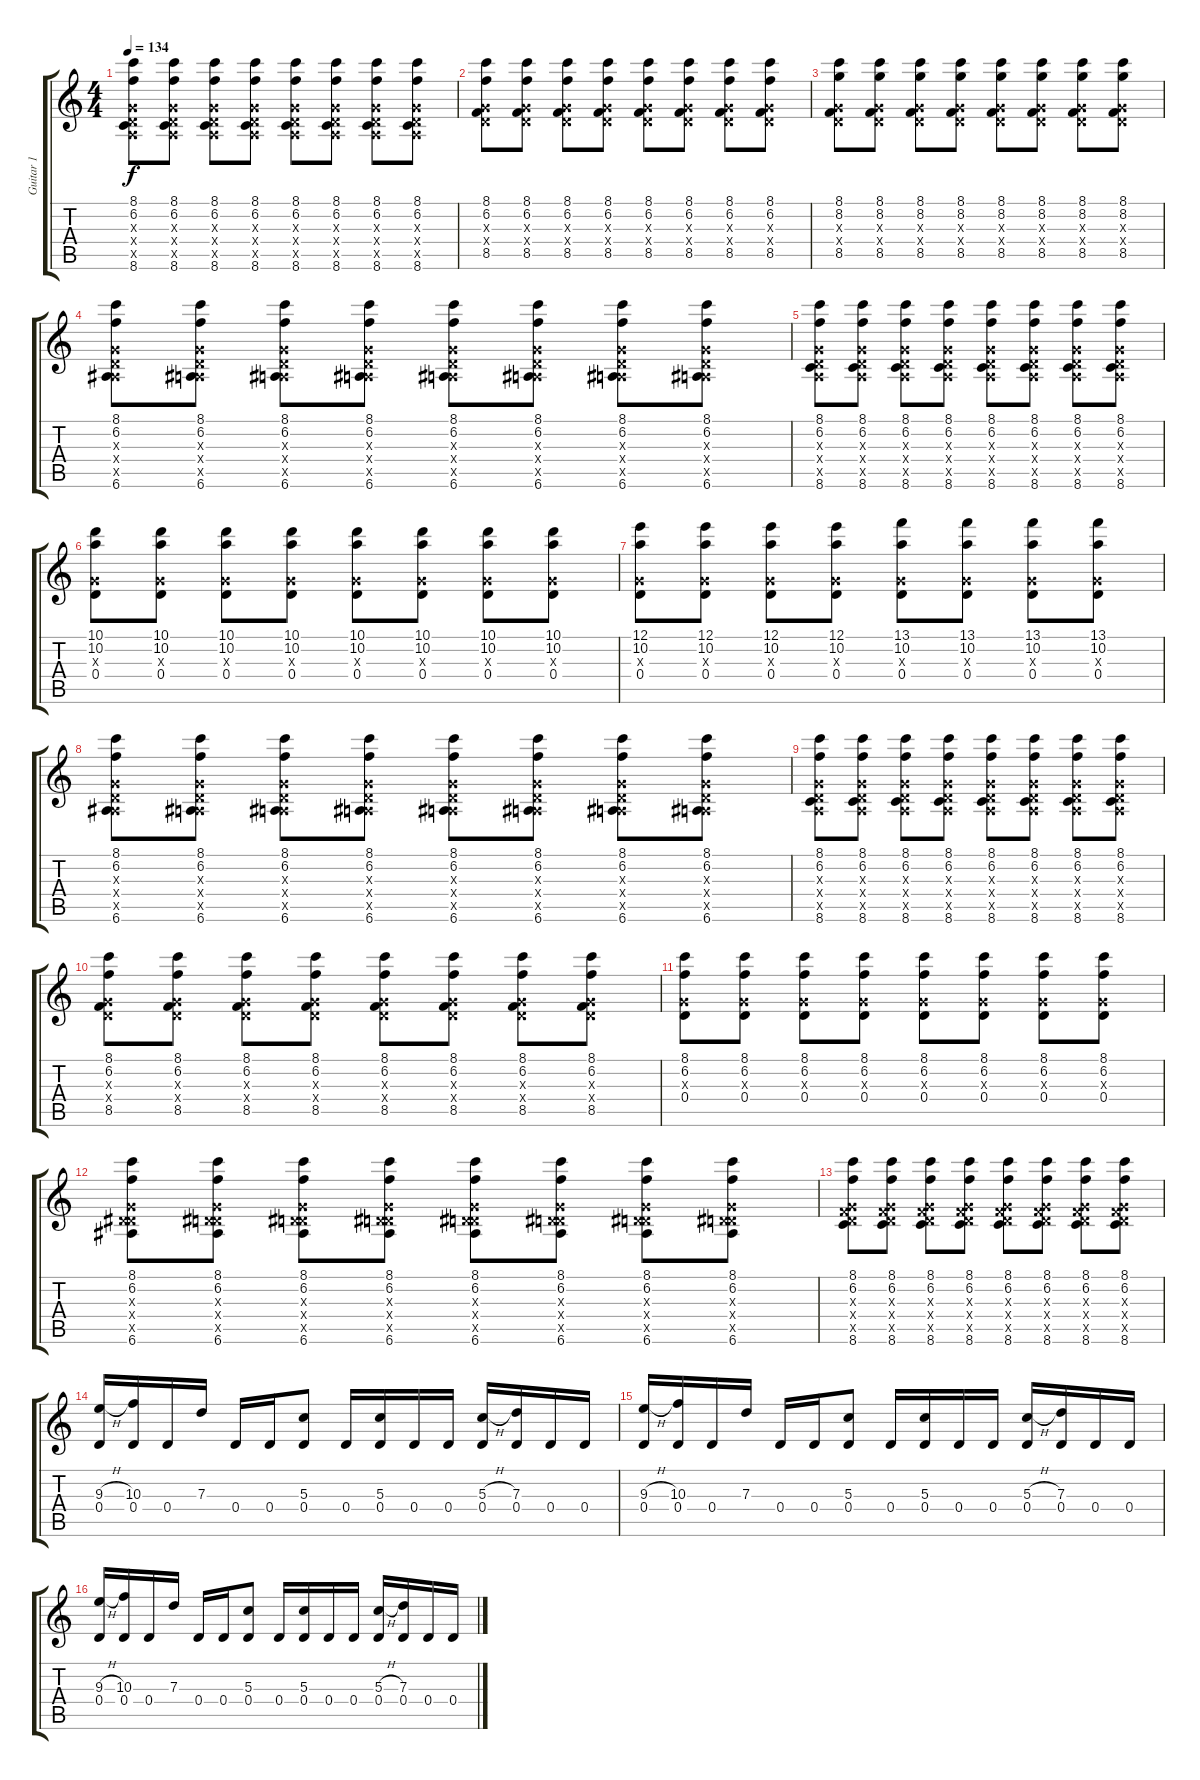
\track ("Guitar 1" "Guitar 1") {instrument overdrivenguitar}
\staff {score tabs}
\tuning (E4 B3 G3 D3 A2 E2) {hide}
\ts (4 4)
\tempo 134
\clef g2
\ks c
(8.1 6.2 0.3{x} 0.4{x} 0.5{x} 8.6).8{dy f} (8.1 6.2 0.3{x} 0.4{x} 0.5{x} 8.6).8 (8.1 6.2 0.3{x} 0.4{x} 0.5{x} 8.6).8 (8.1 6.2 0.3{x} 0.4{x} 0.5{x} 8.6).8 (8.1 6.2 0.3{x} 0.4{x} 0.5{x} 8.6).8 (8.1 6.2 0.3{x} 0.4{x} 0.5{x} 8.6).8 (8.1 6.2 0.3{x} 0.4{x} 0.5{x} 8.6).8 (8.1 6.2 0.3{x} 0.4{x} 0.5{x} 8.6).8 |
(8.1 6.2 0.3{x} 0.4{x} 8.5).8 (8.1 6.2 0.3{x} 0.4{x} 8.5).8 (8.1 6.2 0.3{x} 0.4{x} 8.5).8 (8.1 6.2 0.3{x} 0.4{x} 8.5).8 (8.1 6.2 0.3{x} 0.4{x} 8.5).8 (8.1 6.2 0.3{x} 0.4{x} 8.5).8 (8.1 6.2 0.3{x} 0.4{x} 8.5).8 (8.1 6.2 0.3{x} 0.4{x} 8.5).8 |
(8.1 8.2 0.3{x} 0.4{x} 8.5).8 (8.1 8.2 0.3{x} 0.4{x} 8.5).8 (8.1 8.2 0.3{x} 0.4{x} 8.5).8 (8.1 8.2 0.3{x} 0.4{x} 8.5).8 (8.1 8.2 0.3{x} 0.4{x} 8.5).8 (8.1 8.2 0.3{x} 0.4{x} 8.5).8 (8.1 8.2 0.3{x} 0.4{x} 8.5).8 (8.1 8.2 0.3{x} 0.4{x} 8.5).8 |
(8.1 6.2 0.3{x} 0.4{x} 0.5{x} 6.6).8 (8.1 6.2 0.3{x} 0.4{x} 0.5{x} 6.6).8 (8.1 6.2 0.3{x} 0.4{x} 0.5{x} 6.6).8 (8.1 6.2 0.3{x} 0.4{x} 0.5{x} 6.6).8 (8.1 6.2 0.3{x} 0.4{x} 0.5{x} 6.6).8 (8.1 6.2 0.3{x} 0.4{x} 0.5{x} 6.6).8 (8.1 6.2 0.3{x} 0.4{x} 0.5{x} 6.6).8 (8.1 6.2 0.3{x} 0.4{x} 0.5{x} 6.6).8 |
(8.1 6.2 0.3{x} 0.4{x} 0.5{x} 8.6).8 (8.1 6.2 0.3{x} 0.4{x} 0.5{x} 8.6).8 (8.1 6.2 0.3{x} 0.4{x} 0.5{x} 8.6).8 (8.1 6.2 0.3{x} 0.4{x} 0.5{x} 8.6).8 (8.1 6.2 0.3{x} 0.4{x} 0.5{x} 8.6).8 (8.1 6.2 0.3{x} 0.4{x} 0.5{x} 8.6).8 (8.1 6.2 0.3{x} 0.4{x} 0.5{x} 8.6).8 (8.1 6.2 0.3{x} 0.4{x} 0.5{x} 8.6).8 |
(10.1 10.2 0.3{x} 0.4).8 (10.1 10.2 0.3{x} 0.4).8 (10.1 10.2 0.3{x} 0.4).8 (10.1 10.2 0.3{x} 0.4).8 (10.1 10.2 0.3{x} 0.4).8 (10.1 10.2 0.3{x} 0.4).8 (10.1 10.2 0.3{x} 0.4).8 (10.1 10.2 0.3{x} 0.4).8 |
(12.1 10.2 0.3{x} 0.4).8 (12.1 10.2 0.3{x} 0.4).8 (12.1 10.2 0.3{x} 0.4).8 (12.1 10.2 0.3{x} 0.4).8 (13.1 10.2 0.3{x} 0.4).8 (13.1 10.2 0.3{x} 0.4).8 (13.1 10.2 0.3{x} 0.4).8 (13.1 10.2 0.3{x} 0.4).8 |
(8.1 6.2 0.3{x} 0.4{x} 0.5{x} 6.6).8 (8.1 6.2 0.3{x} 0.4{x} 0.5{x} 6.6).8 (8.1 6.2 0.3{x} 0.4{x} 0.5{x} 6.6).8 (8.1 6.2 0.3{x} 0.4{x} 0.5{x} 6.6).8 (8.1 6.2 0.3{x} 0.4{x} 0.5{x} 6.6).8 (8.1 6.2 0.3{x} 0.4{x} 0.5{x} 6.6).8 (8.1 6.2 0.3{x} 0.4{x} 0.5{x} 6.6).8 (8.1 6.2 0.3{x} 0.4{x} 0.5{x} 6.6).8 |
(8.1 6.2 0.3{x} 0.4{x} 0.5{x} 8.6).8 (8.1 6.2 0.3{x} 0.4{x} 0.5{x} 8.6).8 (8.1 6.2 0.3{x} 0.4{x} 0.5{x} 8.6).8 (8.1 6.2 0.3{x} 0.4{x} 0.5{x} 8.6).8 (8.1 6.2 0.3{x} 0.4{x} 0.5{x} 8.6).8 (8.1 6.2 0.3{x} 0.4{x} 0.5{x} 8.6).8 (8.1 6.2 0.3{x} 0.4{x} 0.5{x} 8.6).8 (8.1 6.2 0.3{x} 0.4{x} 0.5{x} 8.6).8 |
(8.1 6.2 0.3{x} 0.4{x} 8.5).8 (8.1 6.2 0.3{x} 0.4{x} 8.5).8 (8.1 6.2 0.3{x} 0.4{x} 8.5).8 (8.1 6.2 0.3{x} 0.4{x} 8.5).8 (8.1 6.2 0.3{x} 0.4{x} 8.5).8 (8.1 6.2 0.3{x} 0.4{x} 8.5).8 (8.1 6.2 0.3{x} 0.4{x} 8.5).8 (8.1 6.2 0.3{x} 0.4{x} 8.5).8 |
(8.1 6.2 0.3{x} 0.4).8 (8.1 6.2 0.3{x} 0.4).8 (8.1 6.2 0.3{x} 0.4).8 (8.1 6.2 0.3{x} 0.4).8 (8.1 6.2 0.3{x} 0.4).8 (8.1 6.2 0.3{x} 0.4).8 (8.1 6.2 0.3{x} 0.4).8 (8.1 6.2 0.3{x} 0.4).8 |
(8.1 6.2 0.3{x} 0.4{x} 6.5{x} 6.6).8 (8.1 6.2 0.3{x} 0.4{x} 6.5{x} 6.6).8 (8.1 6.2 0.3{x} 0.4{x} 6.5{x} 6.6).8 (8.1 6.2 0.3{x} 0.4{x} 6.5{x} 6.6).8 (8.1 6.2 0.3{x} 0.4{x} 6.5{x} 6.6).8 (8.1 6.2 0.3{x} 0.4{x} 6.5{x} 6.6).8 (8.1 6.2 0.3{x} 0.4{x} 6.5{x} 6.6).8 (8.1 6.2 0.3{x} 0.4{x} 6.5{x} 6.6).8 |
(8.1 6.2 0.3{x} 0.4{x} 8.5{x} 8.6).8 (8.1 6.2 0.3{x} 0.4{x} 8.5{x} 8.6).8 (8.1 6.2 0.3{x} 0.4{x} 8.5{x} 8.6).8 (8.1 6.2 0.3{x} 0.4{x} 8.5{x} 8.6).8 (8.1 6.2 0.3{x} 0.4{x} 8.5{x} 8.6).8 (8.1 6.2 0.3{x} 0.4{x} 8.5{x} 8.6).8 (8.1 6.2 0.3{x} 0.4{x} 8.5{x} 8.6).8 (8.1 6.2 0.3{x} 0.4{x} 8.5{x} 8.6).8 |
(9.3{h} 0.4).16 (10.3 0.4).16 0.4.16 7.3.16 0.4.16 0.4.16 (5.3 0.4).8 0.4.16 (5.3 0.4).16 0.4.16 0.4.16 (5.3{h} 0.4).16 (7.3 0.4).16 0.4.16 0.4.16 |
(9.3{h} 0.4).16 (10.3 0.4).16 0.4.16 7.3.16 0.4.16 0.4.16 (5.3 0.4).8 0.4.16 (5.3 0.4).16 0.4.16 0.4.16 (5.3{h} 0.4).16 (7.3 0.4).16 0.4.16 0.4.16 |
(9.3{h} 0.4).16 (10.3 0.4).16 0.4.16 7.3.16 0.4.16 0.4.16 (5.3 0.4).8 0.4.16 (5.3 0.4).16 0.4.16 0.4.16 (5.3{h} 0.4).16 (7.3 0.4).16 0.4.16 0.4.16
